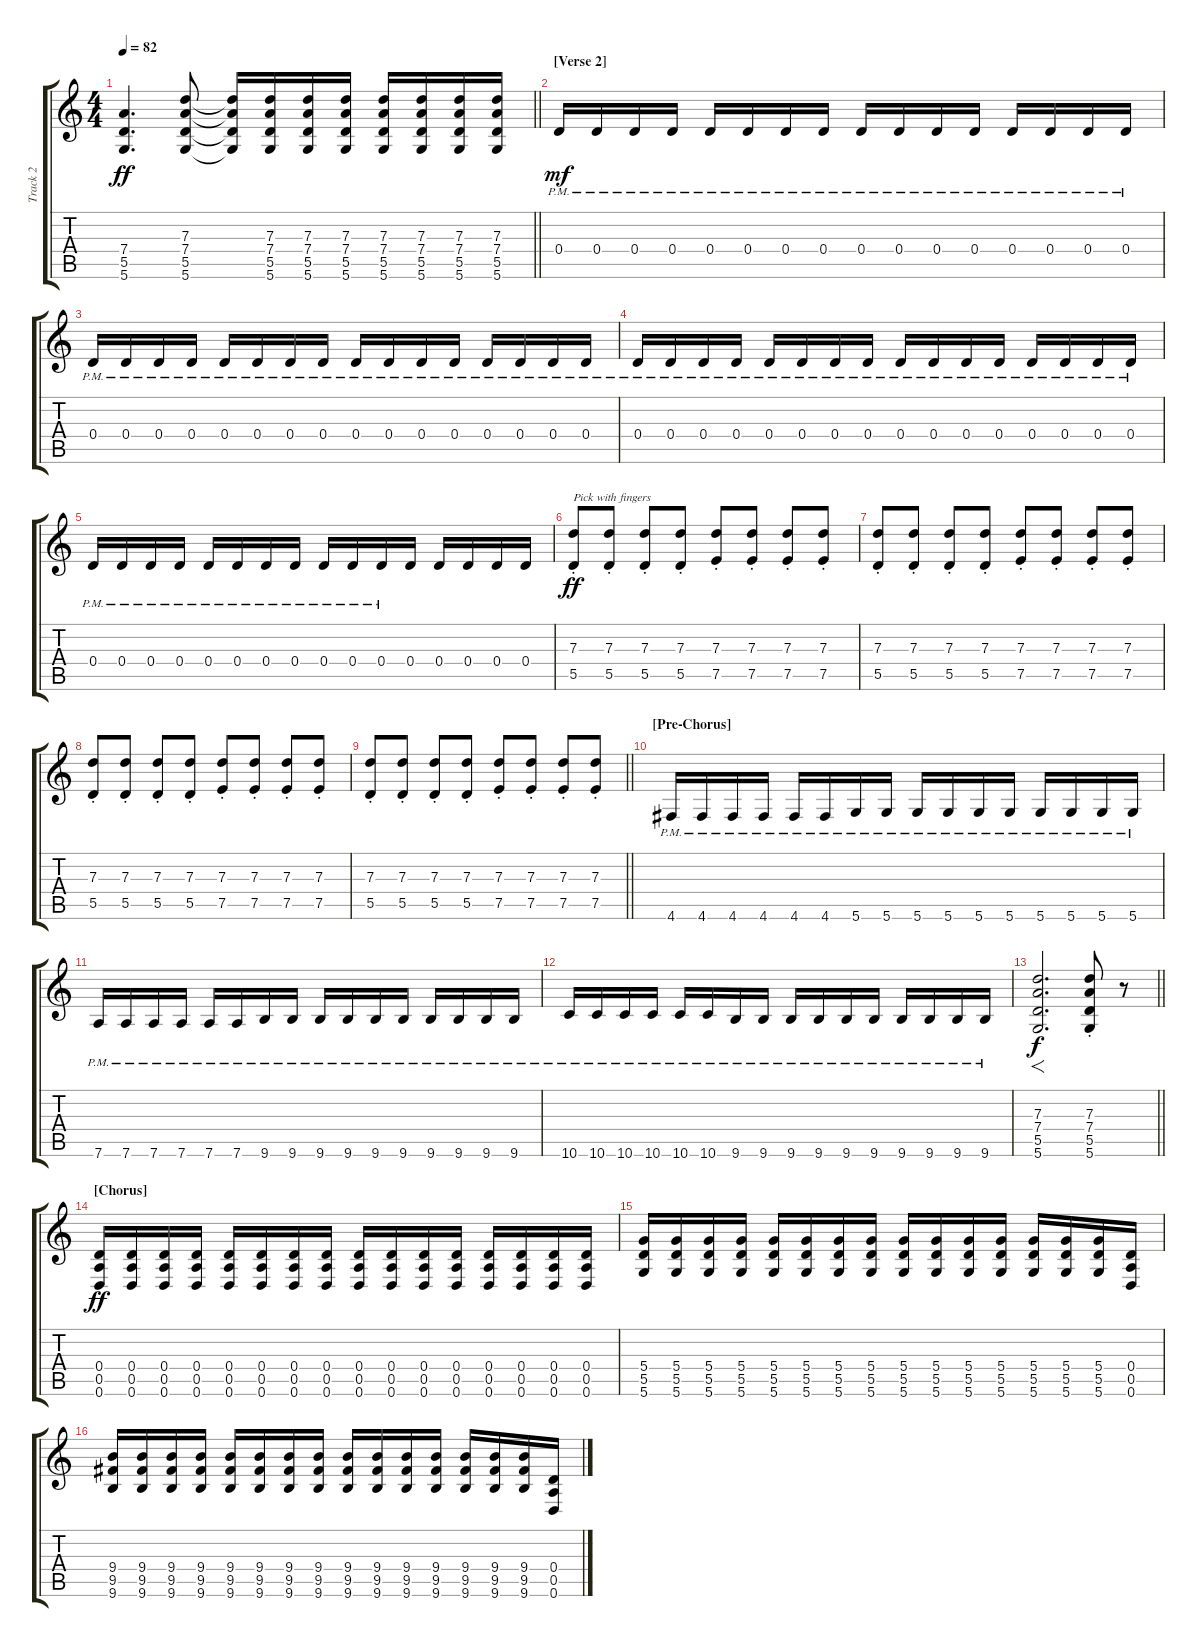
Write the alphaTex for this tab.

\track ("Track 2" "Track 2") {instrument distortionguitar}
\staff {score tabs}
\tuning (E4 B3 G3 D3 A2 D2) {hide}
\ts (4 4)
\tempo 82
\clef g2
\barLineRight lightlight
\ks c
(7.4 5.5 5.6).4{d dy ff} (7.3 7.4 5.5 5.6).8 (7.3{t} 7.4{t} 5.5{t} 5.6{t}).16 (7.3 7.4 5.5 5.6).16 (7.3 7.4 5.5 5.6).16 (7.3 7.4 5.5 5.6).16 (7.3 7.4 5.5 5.6).16 (7.3 7.4 5.5 5.6).16 (7.3 7.4 5.5 5.6).16 (7.3 7.4 5.5 5.6).16 |
\section ("" "[Verse 2]")
0.4{pm}.16{dy mf} 0.4{pm}.16 0.4{pm}.16 0.4{pm}.16 0.4{pm}.16 0.4{pm}.16 0.4{pm}.16 0.4{pm}.16 0.4{pm}.16 0.4{pm}.16 0.4{pm}.16 0.4{pm}.16 0.4{pm}.16 0.4{pm}.16 0.4{pm}.16 0.4{pm}.16 |
0.4{pm}.16 0.4{pm}.16 0.4{pm}.16 0.4{pm}.16 0.4{pm}.16 0.4{pm}.16 0.4{pm}.16 0.4{pm}.16 0.4{pm}.16 0.4{pm}.16 0.4{pm}.16 0.4{pm}.16 0.4{pm}.16 0.4{pm}.16 0.4{pm}.16 0.4{pm}.16 |
0.4{pm}.16 0.4{pm}.16 0.4{pm}.16 0.4{pm}.16 0.4{pm}.16 0.4{pm}.16 0.4{pm}.16 0.4{pm}.16 0.4{pm}.16 0.4{pm}.16 0.4{pm}.16 0.4{pm}.16 0.4{pm}.16 0.4{pm}.16 0.4{pm}.16 0.4{pm}.16 |
0.4{pm}.16 0.4{pm}.16 0.4{pm}.16 0.4{pm}.16 0.4{pm}.16 0.4{pm}.16 0.4{pm}.16 0.4{pm}.16 0.4{pm}.16 0.4{pm}.16 0.4{pm}.16 0.4.16 0.4.16 0.4.16 0.4.16 0.4.16 |
(7.3{st} 5.5{st}).8{txt "Pick with fingers" dy ff} (7.3{st} 5.5{st}).8 (7.3{st} 5.5{st}).8 (7.3{st} 5.5{st}).8 (7.3{st} 7.5{st}).8 (7.3{st} 7.5{st}).8 (7.3{st} 7.5{st}).8 (7.3{st} 7.5{st}).8 |
(7.3{st} 5.5{st}).8 (7.3{st} 5.5{st}).8 (7.3{st} 5.5{st}).8 (7.3{st} 5.5{st}).8 (7.3{st} 7.5{st}).8 (7.3{st} 7.5{st}).8 (7.3{st} 7.5{st}).8 (7.3{st} 7.5{st}).8 |
(7.3{st} 5.5{st}).8 (7.3{st} 5.5{st}).8 (7.3{st} 5.5{st}).8 (7.3{st} 5.5{st}).8 (7.3{st} 7.5{st}).8 (7.3{st} 7.5{st}).8 (7.3{st} 7.5{st}).8 (7.3{st} 7.5{st}).8 |
\barLineRight lightlight
(7.3{st} 5.5{st}).8 (7.3{st} 5.5{st}).8 (7.3{st} 5.5{st}).8 (7.3{st} 5.5{st}).8 (7.3{st} 7.5{st}).8 (7.3{st} 7.5{st}).8 (7.3{st} 7.5{st}).8 (7.3{st} 7.5{st}).8 |
\section ("" "[Pre-Chorus]")
4.6{pm}.16 4.6{pm}.16 4.6{pm}.16 4.6{pm}.16 4.6{pm}.16 4.6{pm}.16 5.6{pm}.16 5.6{pm}.16 5.6{pm}.16 5.6{pm}.16 5.6{pm}.16 5.6{pm}.16 5.6{pm}.16 5.6{pm}.16 5.6{pm}.16 5.6{pm}.16 |
7.6{pm}.16 7.6{pm}.16 7.6{pm}.16 7.6{pm}.16 7.6{pm}.16 7.6{pm}.16 9.6{pm}.16 9.6{pm}.16 9.6{pm}.16 9.6{pm}.16 9.6{pm}.16 9.6{pm}.16 9.6{pm}.16 9.6{pm}.16 9.6{pm}.16 9.6{pm}.16 |
10.6{pm}.16 10.6{pm}.16 10.6{pm}.16 10.6{pm}.16 10.6{pm}.16 10.6{pm}.16 9.6{pm}.16 9.6{pm}.16 9.6{pm}.16 9.6{pm}.16 9.6{pm}.16 9.6{pm}.16 9.6{pm}.16 9.6{pm}.16 9.6{pm}.16 9.6{pm}.16 |
\barLineRight lightlight
(7.3 7.4 5.5 5.6).2{f d dy f} (7.3{st} 7.4{st} 5.5{st} 5.6{st}).8 r.8 |
\section ("" "[Chorus]")
(0.4 0.5 0.6).16{dy ff} (0.4 0.5 0.6).16 (0.4 0.5 0.6).16 (0.4 0.5 0.6).16 (0.4 0.5 0.6).16 (0.4 0.5 0.6).16 (0.4 0.5 0.6).16 (0.4 0.5 0.6).16 (0.4 0.5 0.6).16 (0.4 0.5 0.6).16 (0.4 0.5 0.6).16 (0.4 0.5 0.6).16 (0.4 0.5 0.6).16 (0.4 0.5 0.6).16 (0.4 0.5 0.6).16 (0.4 0.5 0.6).16 |
(5.4 5.5 5.6).16 (5.4 5.5 5.6).16 (5.4 5.5 5.6).16 (5.4 5.5 5.6).16 (5.4 5.5 5.6).16 (5.4 5.5 5.6).16 (5.4 5.5 5.6).16 (5.4 5.5 5.6).16 (5.4 5.5 5.6).16 (5.4 5.5 5.6).16 (5.4 5.5 5.6).16 (5.4 5.5 5.6).16 (5.4 5.5 5.6).16 (5.4 5.5 5.6).16 (5.4 5.5 5.6).16 (0.4 0.5 0.6).16 |
(9.4 9.5 9.6).16 (9.4 9.5 9.6).16 (9.4 9.5 9.6).16 (9.4 9.5 9.6).16 (9.4 9.5 9.6).16 (9.4 9.5 9.6).16 (9.4 9.5 9.6).16 (9.4 9.5 9.6).16 (9.4 9.5 9.6).16 (9.4 9.5 9.6).16 (9.4 9.5 9.6).16 (9.4 9.5 9.6).16 (9.4 9.5 9.6).16 (9.4 9.5 9.6).16 (9.4 9.5 9.6).16 (0.4 0.5 0.6).16
